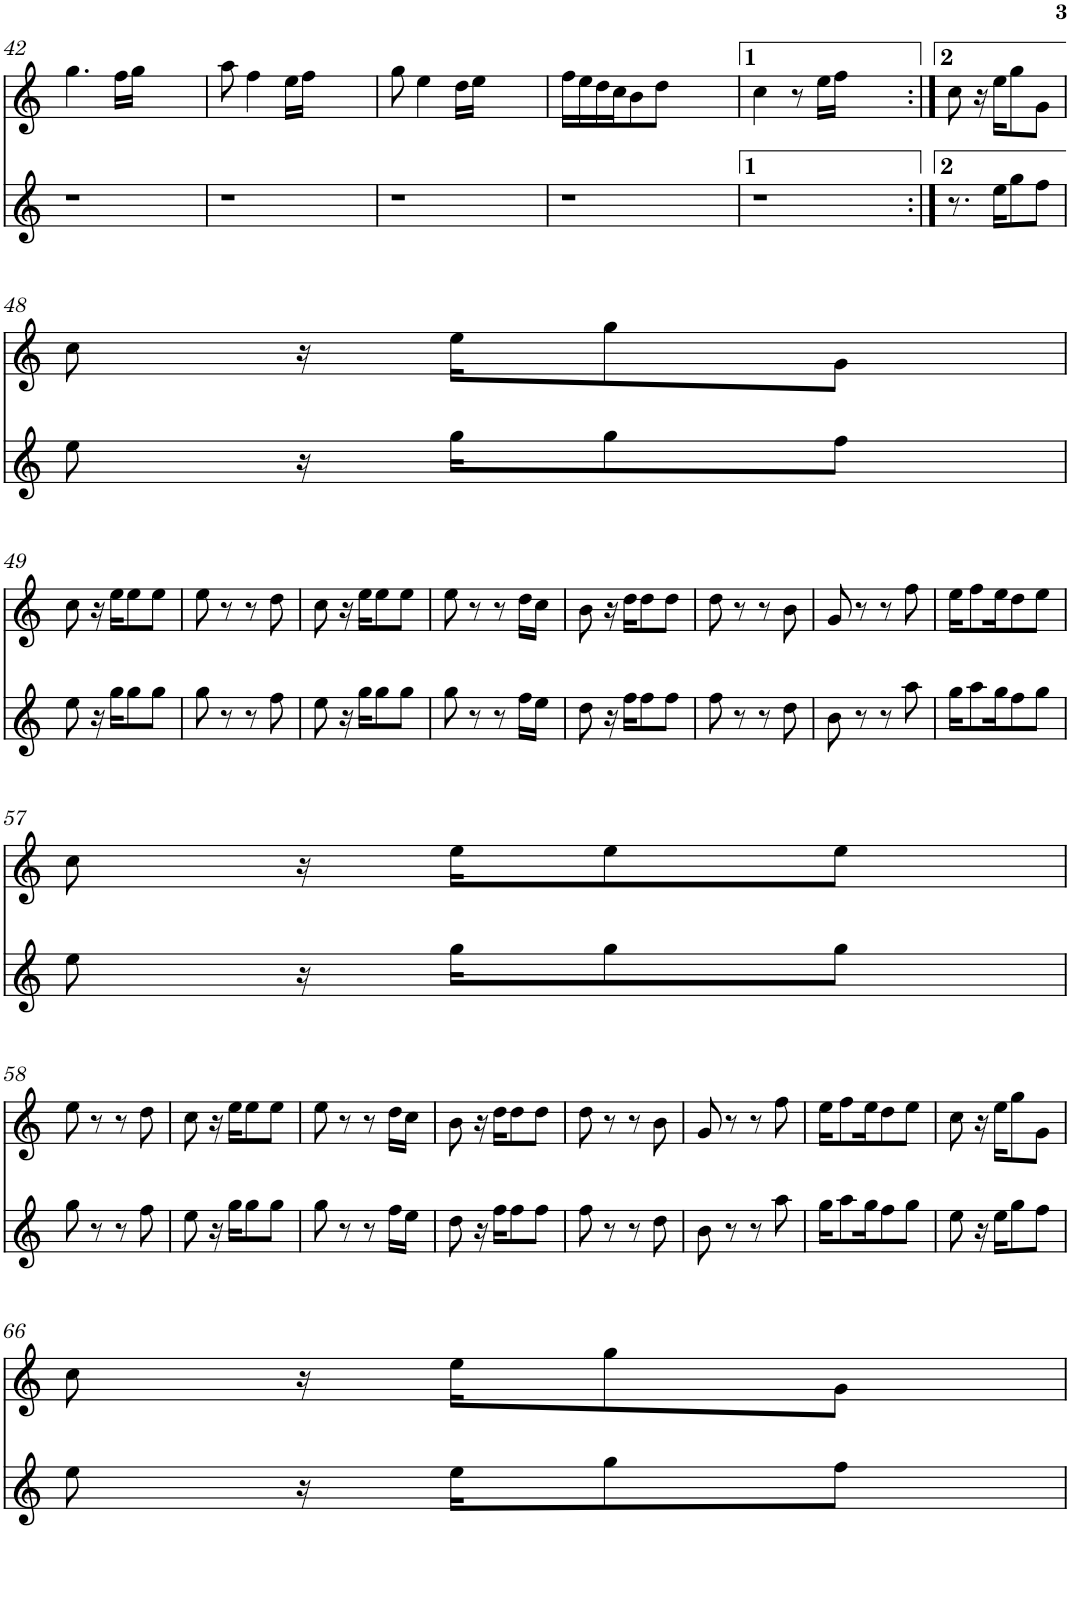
**kern	**kern
*part2	*part1
*staff2	*staff1
*I"Part 2	*I"Part 1
!!LO:PB:g=z
*clefG2	*clefG2
*k[]	*k[]
*M1/8	*M1/8
=42	=42
8r	[8gg\
2..ryy	4ryy
.	16ff\LL
.	16gg\JJ
.	2ryy
=43	=43
8r	8aa\
1ryy	8gg\_
.	4ff\
.	16ee\LL
.	16ff\JJ
.	2ryy
=44	=44
8r	8gg\
1ryy	8gg\]
.	4ee\
.	16dd\LL
.	16ee\JJ
.	2ryy
=45	=45
8r	16ff\LL
.	16ee\
2..ryy	16dd\
.	16cc\J
.	8b\
.	8dd\J
.	2ryy
=46	=46
8r	[8cc\
2..ryy	8ryy
.	8r
.	16ee\LL
.	16ff\JJ
.	2ryy
=47:|!	=47:|!
8r	8cc\
16ryy	8cc\]
16ee\KL	.
8gg\	16r
.	16ee\KL
8ff\J	8gg\
8ryy	8g\J
!!LO:LB:g=z
=48	=48
8ee\	8cc\
16r	16r
16r	16ee\KL
16gg\KL	8gg\
8gg\	.
.	8g\J
8ff\J	.
.	16ryy
!!LO:LB:g=z
=49	=49
8ee\	8cc\
16r	16r
16gg\KL	16ee\KL
8gg\	8ee\
8gg\J	8ee\J
=50	=50
8gg\	8ee\
8r	8r
8r	8r
8ff\	8dd\
=51	=51
8ee\	8cc\
16r	16r
16gg\KL	16ee\KL
8gg\	8ee\
8gg\J	8ee\J
=52	=52
8gg\	8ee\
8r	8r
8r	8r
16ff\LL	16dd\LL
16ee\JJ	16cc\JJ
=53	=53
8dd\	8b\
16r	16r
16ff\KL	16dd\KL
8ff\	8dd\
8ff\J	8dd\J
=54	=54
8ff\	8dd\
8r	8r
8r	8r
8dd\	8b\
=55	=55
8b\	8g/
8r	8r
8r	8r
8aa\	8ff\
=56	=56
16gg\KL	16ee\KL
[16aa\	[16ff\
16ryy	16ryy
16gg\K	16ee\K
8ff\	8dd\
8gg\J	8ee\J
!!LO:LB:g=z
=57	=57
8ee\	8cc\
16aa\]	16ff\]
16r	16r
16gg\KL	16ee\KL
8gg\	8ee\
8gg\J	8ee\J
!!LO:LB:g=z
=58	=58
8gg\	8ee\
8r	8r
8r	8r
8ff\	8dd\
=59	=59
8ee\	8cc\
16r	16r
16gg\KL	16ee\KL
8gg\	8ee\
8gg\J	8ee\J
=60	=60
8gg\	8ee\
8r	8r
8r	8r
16ff\LL	16dd\LL
16ee\JJ	16cc\JJ
=61	=61
8dd\	8b\
16r	16r
16ff\KL	16dd\KL
8ff\	8dd\
8ff\J	8dd\J
=62	=62
8ff\	8dd\
8r	8r
8r	8r
8dd\	8b\
=63	=63
8b\	8g/
8r	8r
8r	8r
8aa\	8ff\
=64	=64
16gg\KL	16ee\KL
[16aa\	[16ff\
16ryy	16ryy
16gg\K	16ee\K
8ff\	8dd\
8gg\J	8ee\J
=65	=65
8ee\	8cc\
16aa\]	16ff\]
16r	16r
16ee\KL	16ee\KL
8gg\	8gg\
8ff\J	8g\J
!!LO:LB:g=z
=66	=66
8ee\	8cc\
16r	16r
16ee\KL	16ee\KL
8gg\	8gg\
8ff\J	8g\J
=	=
*-	*-
